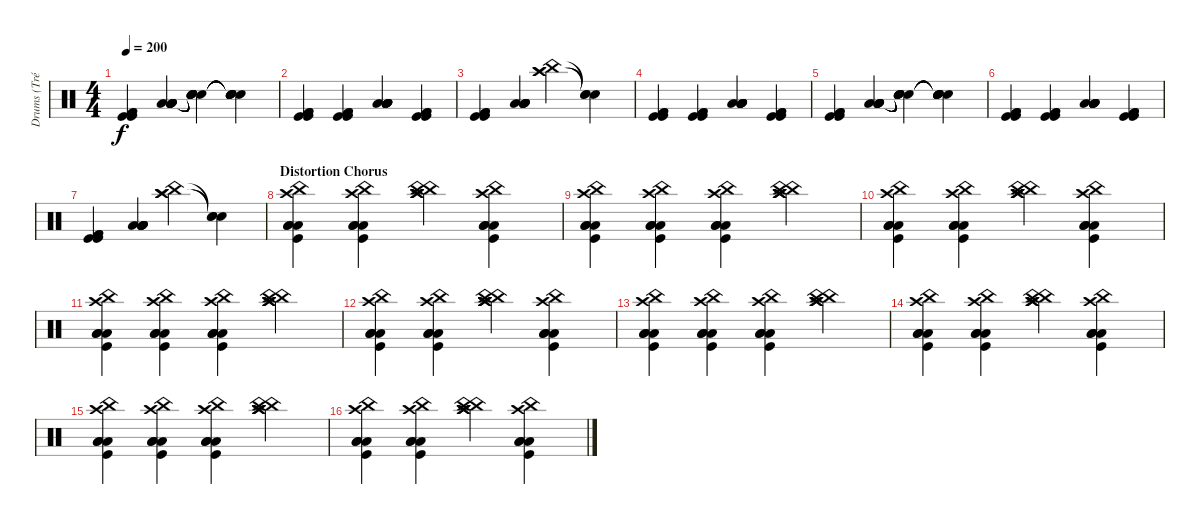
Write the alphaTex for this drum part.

\track ("Drums (Tré Cool)" "Drums (Tré") {instrument percussion}
\staff {score}
\articulation defaults
\ts (4 4)
\tempo 200
\clef neutral
\ks c
("Kick (hit) 2" "Kick (hit)" "Kick (hit) 2" "Kick (hit)").4{dy f} ("Low Floor Tom (hit)" "Low Floor Tom (hit)" "Low Floor Tom (hit)" "Low Floor Tom (hit)" "Low Floor Tom (hit)" "Low Floor Tom (hit)").4 ("Snare (hit)"{t} "Snare (hit)"{t} "Snare (hit)"{t} "Snare (hit)"{t} "Snare (hit)"{t} "Snare (hit)"{t}).4 ("Snare (hit)"{t} "Snare (hit)"{t} "Snare (hit)"{t} "Snare (hit)"{t} "Snare (hit)"{t} "Snare (hit)"{t}).4 |
("Kick (hit) 2" "Kick (hit)" "Kick (hit) 2" "Kick (hit)").4 ("Kick (hit) 2" "Kick (hit)" "Kick (hit) 2" "Kick (hit)").4 ("Low Floor Tom (hit)" "Low Floor Tom (hit)" "Low Floor Tom (hit)" "Low Floor Tom (hit)" "Low Floor Tom (hit)" "Low Floor Tom (hit)").4 ("Kick (hit) 2" "Kick (hit)" "Kick (hit) 2" "Kick (hit)").4 |
("Kick (hit) 2" "Kick (hit)" "Kick (hit) 2" "Kick (hit)").4 ("Low Floor Tom (hit)" "Low Floor Tom (hit)" "Low Floor Tom (hit)" "Low Floor Tom (hit)" "Low Floor Tom (hit)" "Low Floor Tom (hit)").4 ("Crash high (hit)" "China (hit)" "Crash high (hit)").4 ("Snare (hit)"{t} "Snare (hit)"{t} "Snare (hit)"{t}).4 |
("Kick (hit) 2" "Kick (hit)" "Kick (hit) 2" "Kick (hit)").4 ("Kick (hit) 2" "Kick (hit)" "Kick (hit) 2" "Kick (hit)").4 ("Low Floor Tom (hit)" "Low Floor Tom (hit)" "Low Floor Tom (hit)" "Low Floor Tom (hit)" "Low Floor Tom (hit)" "Low Floor Tom (hit)").4 ("Kick (hit) 2" "Kick (hit)" "Kick (hit) 2" "Kick (hit)").4 |
("Kick (hit) 2" "Kick (hit)" "Kick (hit) 2" "Kick (hit)").4 ("Low Floor Tom (hit)" "Low Floor Tom (hit)" "Low Floor Tom (hit)" "Low Floor Tom (hit)" "Low Floor Tom (hit)" "Low Floor Tom (hit)").4 ("Snare (hit)"{t} "Snare (hit)"{t} "Snare (hit)"{t} "Snare (hit)"{t} "Snare (hit)"{t} "Snare (hit)"{t}).4 ("Snare (hit)"{t} "Snare (hit)"{t} "Snare (hit)"{t} "Snare (hit)"{t} "Snare (hit)"{t} "Snare (hit)"{t}).4 |
("Kick (hit) 2" "Kick (hit)" "Kick (hit) 2" "Kick (hit)").4 ("Kick (hit) 2" "Kick (hit)" "Kick (hit) 2" "Kick (hit)").4 ("Low Floor Tom (hit)" "Low Floor Tom (hit)" "Low Floor Tom (hit)" "Low Floor Tom (hit)" "Low Floor Tom (hit)" "Low Floor Tom (hit)").4 ("Kick (hit) 2" "Kick (hit)" "Kick (hit) 2" "Kick (hit)").4 |
("Kick (hit) 2" "Kick (hit)" "Kick (hit) 2" "Kick (hit)").4 ("Low Floor Tom (hit)" "Low Floor Tom (hit)" "Low Floor Tom (hit)" "Low Floor Tom (hit)" "Low Floor Tom (hit)" "Low Floor Tom (hit)").4 ("Crash high (hit)" "China (hit)" "Crash high (hit)").4 ("Snare (hit)"{t} "Snare (hit)"{t} "Snare (hit)"{t}).4 |
\section ("" "Distortion Chorus")
("Crash high (hit)" "China (hit)" "Low Floor Tom (hit)" "Low Floor Tom (hit)" "Low Floor Tom (hit)" "Kick (hit)").4 ("Crash high (hit)" "China (hit)" "Low Floor Tom (hit)" "Low Floor Tom (hit)" "Low Floor Tom (hit)" "Kick (hit)").4 ("Crash high (hit)" "China (hit)" "Crash high (hit)" "China (hit)" "Crash high (hit)").4 ("Crash high (hit)" "China (hit)" "Low Floor Tom (hit)" "Low Floor Tom (hit)" "Low Floor Tom (hit)" "Kick (hit)").4 |
("Crash high (hit)" "China (hit)" "Low Floor Tom (hit)" "Low Floor Tom (hit)" "Low Floor Tom (hit)" "Kick (hit)").4 ("Crash high (hit)" "China (hit)" "Low Floor Tom (hit)" "Low Floor Tom (hit)" "Low Floor Tom (hit)" "Kick (hit)").4 ("Crash high (hit)" "China (hit)" "Low Floor Tom (hit)" "Low Floor Tom (hit)" "Low Floor Tom (hit)" "Kick (hit)").4 ("Crash high (hit)" "China (hit)" "Crash high (hit)" "China (hit)" "Crash high (hit)").4 |
("Crash high (hit)" "China (hit)" "Low Floor Tom (hit)" "Low Floor Tom (hit)" "Low Floor Tom (hit)" "Kick (hit)").4 ("Crash high (hit)" "China (hit)" "Low Floor Tom (hit)" "Low Floor Tom (hit)" "Low Floor Tom (hit)" "Kick (hit)").4 ("Crash high (hit)" "China (hit)" "Crash high (hit)" "China (hit)" "Crash high (hit)").4 ("Crash high (hit)" "China (hit)" "Low Floor Tom (hit)" "Low Floor Tom (hit)" "Low Floor Tom (hit)" "Kick (hit)").4 |
("Crash high (hit)" "China (hit)" "Low Floor Tom (hit)" "Low Floor Tom (hit)" "Low Floor Tom (hit)" "Kick (hit)").4 ("Crash high (hit)" "China (hit)" "Low Floor Tom (hit)" "Low Floor Tom (hit)" "Low Floor Tom (hit)" "Kick (hit)").4 ("Crash high (hit)" "China (hit)" "Low Floor Tom (hit)" "Low Floor Tom (hit)" "Low Floor Tom (hit)" "Kick (hit)").4 ("Crash high (hit)" "China (hit)" "Crash high (hit)" "China (hit)" "Crash high (hit)").4 |
("Crash high (hit)" "China (hit)" "Low Floor Tom (hit)" "Low Floor Tom (hit)" "Low Floor Tom (hit)" "Kick (hit)").4 ("Crash high (hit)" "China (hit)" "Low Floor Tom (hit)" "Low Floor Tom (hit)" "Low Floor Tom (hit)" "Kick (hit)").4 ("Crash high (hit)" "China (hit)" "Crash high (hit)" "China (hit)" "Crash high (hit)").4 ("Crash high (hit)" "China (hit)" "Low Floor Tom (hit)" "Low Floor Tom (hit)" "Low Floor Tom (hit)" "Kick (hit)").4 |
("Crash high (hit)" "China (hit)" "Low Floor Tom (hit)" "Low Floor Tom (hit)" "Low Floor Tom (hit)" "Kick (hit)").4 ("Crash high (hit)" "China (hit)" "Low Floor Tom (hit)" "Low Floor Tom (hit)" "Low Floor Tom (hit)" "Kick (hit)").4 ("Crash high (hit)" "China (hit)" "Low Floor Tom (hit)" "Low Floor Tom (hit)" "Low Floor Tom (hit)" "Kick (hit)").4 ("Crash high (hit)" "China (hit)" "Crash high (hit)" "China (hit)" "Crash high (hit)").4 |
("Crash high (hit)" "China (hit)" "Low Floor Tom (hit)" "Low Floor Tom (hit)" "Low Floor Tom (hit)" "Kick (hit)").4 ("Crash high (hit)" "China (hit)" "Low Floor Tom (hit)" "Low Floor Tom (hit)" "Low Floor Tom (hit)" "Kick (hit)").4 ("Crash high (hit)" "China (hit)" "Crash high (hit)" "China (hit)" "Crash high (hit)").4 ("Crash high (hit)" "China (hit)" "Low Floor Tom (hit)" "Low Floor Tom (hit)" "Low Floor Tom (hit)" "Kick (hit)").4 |
("Crash high (hit)" "China (hit)" "Low Floor Tom (hit)" "Low Floor Tom (hit)" "Low Floor Tom (hit)" "Kick (hit)").4 ("Crash high (hit)" "China (hit)" "Low Floor Tom (hit)" "Low Floor Tom (hit)" "Low Floor Tom (hit)" "Kick (hit)").4 ("Crash high (hit)" "China (hit)" "Low Floor Tom (hit)" "Low Floor Tom (hit)" "Low Floor Tom (hit)" "Kick (hit)").4 ("Crash high (hit)" "China (hit)" "Crash high (hit)" "China (hit)" "Crash high (hit)").4 |
("Crash high (hit)" "China (hit)" "Low Floor Tom (hit)" "Low Floor Tom (hit)" "Low Floor Tom (hit)" "Kick (hit)").4 ("Crash high (hit)" "China (hit)" "Low Floor Tom (hit)" "Low Floor Tom (hit)" "Low Floor Tom (hit)" "Kick (hit)").4 ("Crash high (hit)" "China (hit)" "Crash high (hit)" "China (hit)" "Crash high (hit)").4 ("Crash high (hit)" "China (hit)" "Low Floor Tom (hit)" "Low Floor Tom (hit)" "Low Floor Tom (hit)" "Kick (hit)").4
